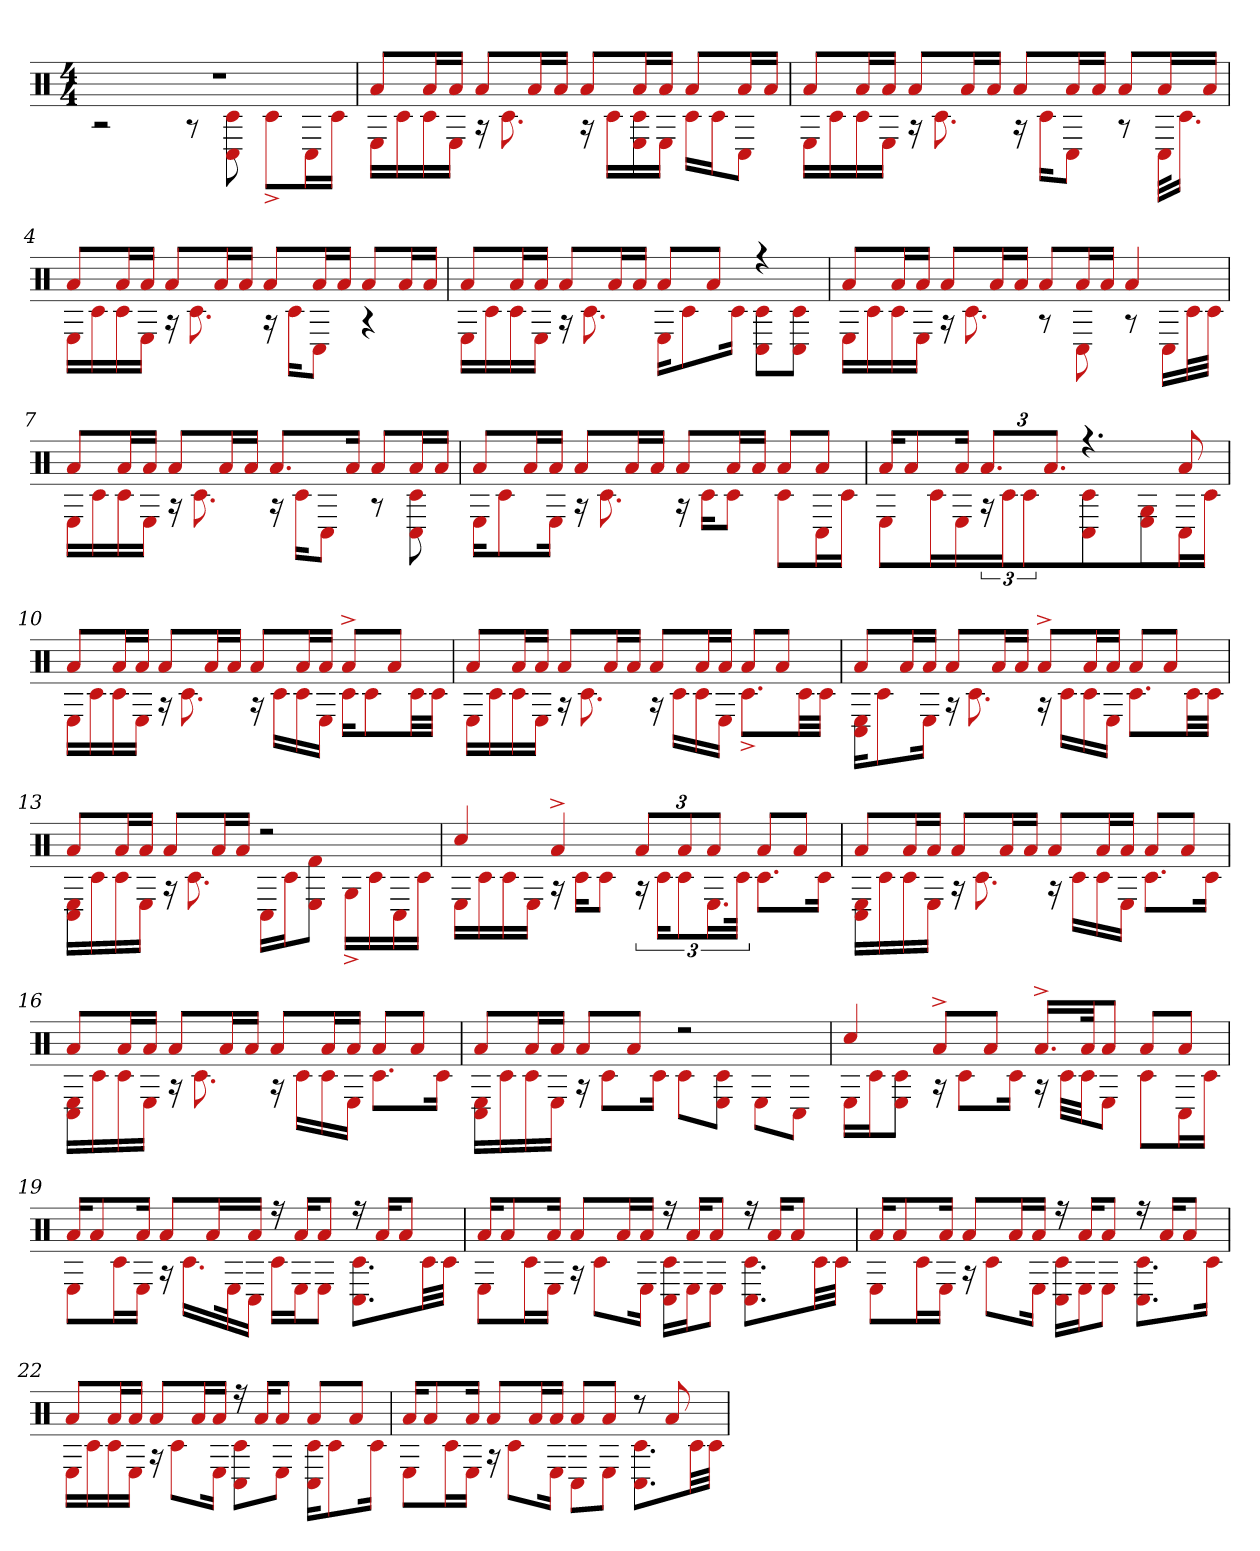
**kern
*part1
*staff1
*clefX
*k[]
*M4/4
=1
*^
1r	2r
.	8r
.	8C# 8c#
.	8c#^L
.	16C#L
.	16c#JJ
=2	=2
8aL	16ELL
.	16c#
16aL	16c#
16aJJ	16EJJ
8aL	16r
.	8.c#
16aL	.
16aJJ	.
8aL	16r
.	16c#LL
16aL	16c# 16E
16aJJ	16EJJ
8aL	16c#LL
.	16c#J
16aL	8C#J
16aJJ	.
=3	=3
8aL	16ELL
.	16c#
16aL	16c#
16aJJ	16EJJ
8aL	16r
.	8.c#
16aL	.
16aJJ	.
8aL	16r
.	16c#KL
16aL	8C#J
16aJJ	.
8aL	8r
16aL	32C#KLL
.	16.c#JJ
16aJJ	.
=4	=4
8aL	16ELL
.	16c#
16aL	16c#
16aJJ	16EJJ
8aL	16r
.	8.c#
16aL	.
16aJJ	.
8aL	16r
.	16c#KL
16aL	8C#J
16aJJ	.
8aL	4r
16aL	.
16aJJ	.
=5	=5
8aL	16ELL
.	16c#
16aL	16c#
16aJJ	16EJJ
8aL	16r
.	8.c#
16aL	.
16aJJ	.
8aL	16EKL
.	8c#
8aJ	.
.	16c#Jk
4r	8C# 8c#L
.	8C# 8c#J
=6	=6
8aL	16ELL
.	16c#
16aL	16c#
16aJJ	16EJJ
8aL	16r
.	8.c#
16aL	.
16aJJ	.
8aL	8r
16aL	8C#
16aJJ	.
4a	8r
.	16C#LL
.	32c#L
.	32c#JJJ
=7	=7
8aL	16ELL
.	16c#
16aL	16c#
16aJJ	16EJJ
8aL	16r
.	8.c#
16aL	.
16aJJ	.
8.aL	16r
.	16c#KL
.	8C#J
16aJk	.
8aL	8r
16aL	8C# 8c#
16aJJ	.
=8	=8
8aL	16EKL
.	8c#
16aL	.
16aJJ	16EJk
8aL	16r
.	8.c#
16aL	.
16aJJ	.
8aL	16r
.	16c#KL
16aL	8c#J
16aJJ	.
8aL	8c#L
8aJ	16C#L
.	16c#JJ
=9	=9
16aKL	8EL
8a	.
.	16c#L
16aJk	16EJJ
12.aL	24r
.	24c#JJ
.	6c#
12.aJ	.
4.r	4C# 4c#
.	8E 8GL
8a	16C#L
.	16c#JJ
=10	=10
8aL	16ELL
.	16c#
16aL	16c#
16aJJ	16EJJ
8aL	16r
.	8.c#
16aL	.
16aJJ	.
8aL	16r
.	16c#LL
16aL	16c#
16aJJ	16EJJ
8a^L	16c#KL
.	8c#
8aJ	.
.	32c#LL
.	32c#JJJ
=11	=11
8aL	16ELL
.	16c#
16aL	16c#
16aJJ	16EJJ
8aL	16r
.	8.c#
16aL	.
16aJJ	.
8aL	16r
.	16c#LL
16aL	16c#
16aJJ	16EJJ
8aL	8.c#^L
8aJ	.
.	32c#LL
.	32c#JJJ
=12	=12
8aL	16C# 16EKL
.	8c#
16aL	.
16aJJ	16EJk
8aL	16r
.	8.c#
16aL	.
16aJJ	.
8a^L	16r
.	16c#LL
16aL	16c#
16aJJ	16EJJ
8aL	8.c#L
8aJ	.
.	32c#LL
.	32c#JJJ
=13	=13
8aL	16C# 16ELL
.	16c#
16aL	16c#
16aJJ	16EJJ
8aL	16r
.	8.c#
16aL	.
16aJJ	.
2r	16C#LL
.	16c#J
.	8f# 8EJ
.	16G^LL
.	16c#
.	16C#
.	16c#JJ
=14	=14
4cc#	16ELL
.	16c#
.	16c#
.	16EJJ
4a^	16r
.	16c#KL
.	8c#J
12aL	24r
.	24c#KL
12a	12c#
12aJ	24.EL
.	48c#JJk
8aL	8.c#L
8aJ	.
.	16c#Jk
=15	=15
8aL	16C# 16ELL
.	16c#
16aL	16c#
16aJJ	16EJJ
8aL	16r
.	8.c#
16aL	.
16aJJ	.
8aL	16r
.	16c#LL
16aL	16c#
16aJJ	16EJJ
8aL	8.c#L
8aJ	.
.	16c#Jk
=16	=16
8aL	16C# 16ELL
.	16c#
16aL	16c#
16aJJ	16EJJ
8aL	16r
.	8.c#
16aL	.
16aJJ	.
8aL	16r
.	16c#LL
16aL	16c#
16aJJ	16EJJ
8aL	8.c#L
8aJ	.
.	16c#Jk
=17	=17
8aL	16C# 16ELL
.	16c#
16aL	16c#
16aJJ	16EJJ
8aL	16r
.	8c#L
8aJ	.
.	16c#Jk
2r	8c#L
.	8c# 8EJ
.	8EL
.	8C#J
=18	=18
4cc#	16ELL
.	16c#J
.	8c# 8EJ
8a^L	16r
.	8c#L
8aJ	.
.	16c#Jk
16.a^LL	16r
.	32c#LLL
32aJk	32c#JJ
8aJ	8EJ
8aL	8c#L
8aJ	16C#L
.	16c#JJ
=19	=19
16aKL	8EL
8a	.
.	16c#L
16aJk	16EJJ
8aL	16r
.	16.c#LL
16aL	.
.	32Ek
16aJJ	16C#JJ
16r	16c#LL
16aKL	16EJ
8aJ	8EJ
16r	8.c# 8.C#L
16aKL	.
8aJ	.
.	32c#LL
.	32c#JJJ
=20	=20
16aKL	8EL
8a	.
.	16c#L
16aJk	16EJJ
8aL	16r
.	8c#L
16aL	.
16aJJ	16EJk
16r	16C# 16c#LL
16aKL	16EJ
8aJ	8EJ
16r	8.C# 8.c#L
16aKL	.
8aJ	.
.	32c#LL
.	32c#JJJ
=21	=21
16aKL	8EL
8a	.
.	16c#L
16aJk	16EJJ
8aL	16r
.	8c#L
16aL	.
16aJJ	16EJk
16r	16C# 16c#LL
16aKL	16EJ
8aJ	8EJ
16r	8.c# 8.C#L
16aKL	.
8aJ	.
.	16c#Jk
=22	=22
8aL	16ELL
.	16c#
16aL	16c#
16aJJ	16EJJ
8aL	16r
.	8c#L
16aL	.
16aJJ	16EJk
16r	8C# 8c#L
16aKL	.
8aJ	8EJ
8aL	16C# 16c#KL
.	8c#
8aJ	.
.	16c#Jk
=23	=23
16aKL	8EL
8a	.
.	16c#L
16aJk	16EJJ
8aL	16r
.	8c#L
16aL	.
16aJJ	16EJk
8aL	8C#L
8aJ	8EJ
8r	8.C# 8.c#L
8a	.
.	32c#LL
.	32c#JJJ
*v	*v
=
*-
